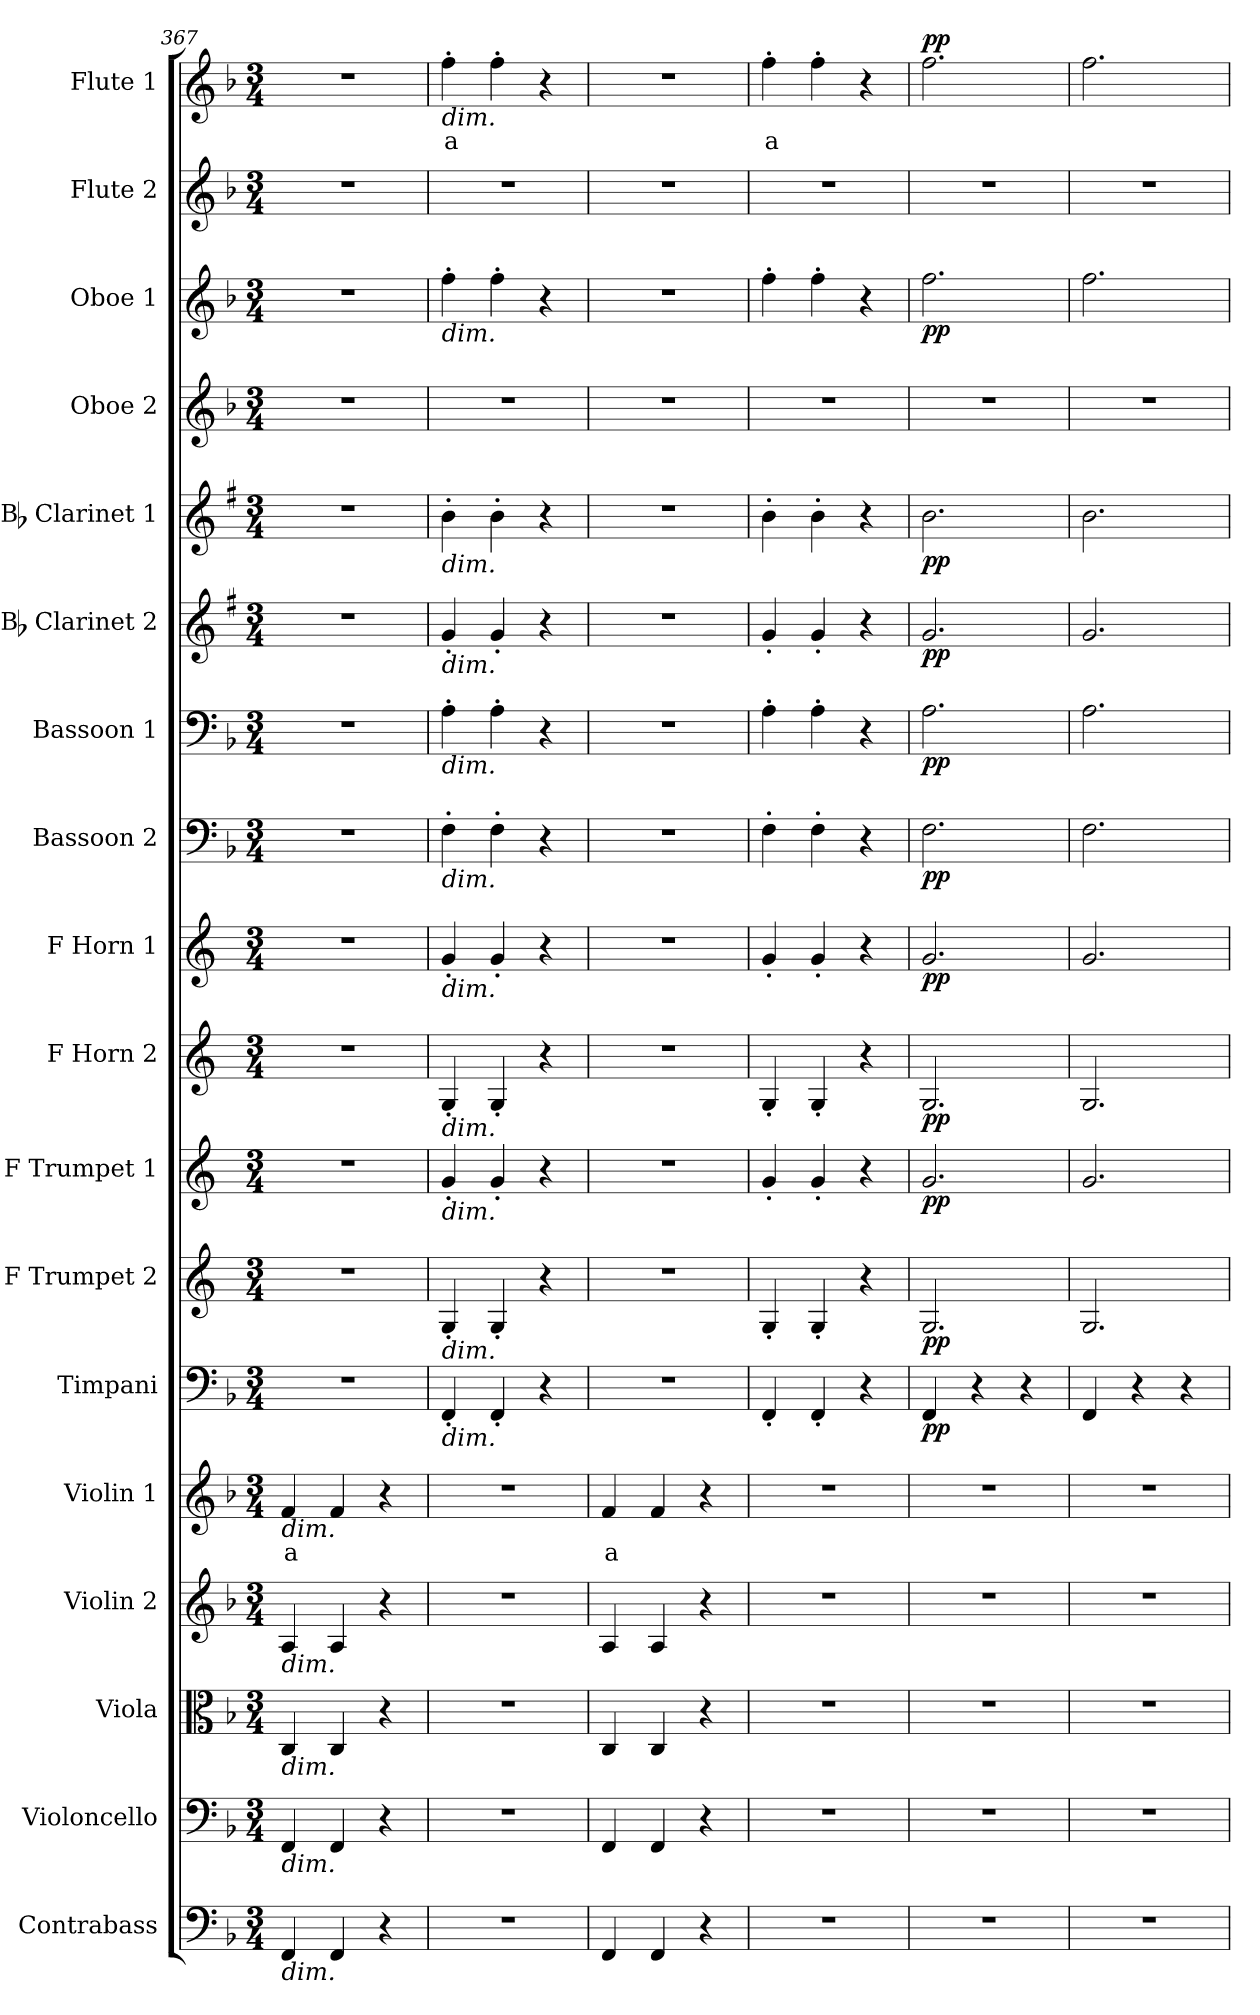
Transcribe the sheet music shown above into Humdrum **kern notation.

**kern	**kern	**kern	**kern	**kern	**text	**kern	**dynam	**kern	**dynam	**kern	**dynam	**kern	**dynam	**kern	**dynam	**kern	**dynam	**kern	**dynam	**kern	**dynam	**kern	**dynam	**kern	**kern	**dynam	**kern	**kern	**text	**dynam
*part18	*part17	*part16	*part15	*part14	*part14	*part13	*part13	*part12	*part12	*part11	*part11	*part10	*part10	*part9	*part9	*part8	*part8	*part7	*part7	*part6	*part6	*part5	*part5	*part4	*part3	*part3	*part2	*part1	*part1	*part1
*staff18	*staff17	*staff16	*staff15	*staff14	*staff14	*staff13	*staff13	*staff12	*staff12	*staff11	*staff11	*staff10	*staff10	*staff9	*staff9	*staff8	*staff8	*staff7	*staff7	*staff6	*staff6	*staff5	*staff5	*staff4	*staff3	*staff3	*staff2	*staff1	*staff1	*staff1
*I"Contrabass	*I"Violoncello	*I"Viola	*I"Violin 2	*I"Violin 1	*	*I"Timpani	*	*I"F Trumpet 2	*	*I"F Trumpet 1	*	*I"F Horn 2	*	*I"F Horn 1	*	*I"Bassoon 2	*	*I"Bassoon 1	*	*I"Bb Clarinet 2	*	*I"Bb Clarinet 1	*	*I"Oboe 2	*I"Oboe 1	*	*I"Flute 2	*I"Flute 1	*	*
*I'Cb	*I'Vc	*I'Vla	*I'Vln 2	*I'Vln 1	*	*I'Timp	*	*I'Tpt 2	*	*I'Tpt 1	*	*I'Hn 2	*	*I'Hn 1	*	*I'Bsn 2	*	*I'Bsn 1	*	*I'Cl 2	*	*I'Cl 1	*	*I'Ob 2	*I'Ob 1	*	*I'Fl 2	*I'Fl 1	*	*
*clefF4	*clefF4	*clefC3	*clefG2	*clefG2	*	*clefF4	*	*clefG2	*	*clefG2	*	*clefG2	*	*clefG2	*	*clefF4	*	*clefF4	*	*clefG2	*	*clefG2	*	*clefG2	*clefG2	*	*clefG2	*clefG2	*	*
*ITrd7c12	*	*	*	*	*	*	*	*ITrd-3c-5	*	*ITrd-3c-5	*	*ITrd4c7	*	*ITrd4c7	*	*	*	*	*	*ITrd1c2	*	*ITrd1c2	*	*	*	*	*	*	*	*
*k[b-]	*k[b-]	*k[b-]	*k[b-]	*k[b-]	*	*k[b-]	*	*k[b-]	*	*k[b-]	*	*k[b-]	*	*k[b-]	*	*k[b-]	*	*k[b-]	*	*k[b-]	*	*k[b-]	*	*k[b-]	*k[b-]	*	*k[b-]	*k[b-]	*	*
*M3/4	*M3/4	*M3/4	*M3/4	*M3/4	*	*M3/4	*	*M3/4	*	*M3/4	*	*M3/4	*	*M3/4	*	*M3/4	*	*M3/4	*	*M3/4	*	*M3/4	*	*M3/4	*M3/4	*	*M3/4	*M3/4	*	*
=367	=367	=367	=367	=367	=367	=367	=367	=367	=367	=367	=367	=367	=367	=367	=367	=367	=367	=367	=367	=367	=367	=367	=367	=367	=367	=367	=367	=367	=367	=367
!	!	!	!	!LO:TX:b:i:t=dim.	!	!	!	!	!	!	!	!	!	!	!	!	!	!	!	!	!	!	!	!	!	!	!	!	!	!
!	!	!	!LO:TX:b:i:t=dim.	!	!	!	!	!	!	!	!	!	!	!	!	!	!	!	!	!	!	!	!	!	!	!	!	!	!	!
!	!	!LO:TX:b:i:t=dim.	!	!	!	!	!	!	!	!	!	!	!	!	!	!	!	!	!	!	!	!	!	!	!	!	!	!	!	!
!	!LO:TX:b:i:t=dim.	!	!	!	!	!	!	!	!	!	!	!	!	!	!	!	!	!	!	!	!	!	!	!	!	!	!	!	!	!
!LO:TX:b:i:t=dim.	!	!	!	!	!	!	!	!	!	!	!	!	!	!	!	!	!	!	!	!	!	!	!	!	!	!	!	!	!	!
!	!	!	!	!	!LO:LY:b:color=#FF0000	!	!	!	!	!	!	!	!	!	!	!	!	!	!	!	!	!	!	!	!	!	!	!	!	!
4FFF/	4FF/	4C/	4A/	4f/	a	2.r	.	2.r	.	2.r	.	2.r	.	2.r	.	2.r	.	2.r	.	2.r	.	2.r	.	2.r	2.r	.	2.r	2.r	.	.
4FFF/	4FF/	4C/	4A/	4f/	.	.	.	.	.	.	.	.	.	.	.	.	.	.	.	.	.	.	.	.	.	.	.	.	.	.
4r	4r	4r	4r	4r	.	.	.	.	.	.	.	.	.	.	.	.	.	.	.	.	.	.	.	.	.	.	.	.	.	.
=368	=368	=368	=368	=368	=368	=368	=368	=368	=368	=368	=368	=368	=368	=368	=368	=368	=368	=368	=368	=368	=368	=368	=368	=368	=368	=368	=368	=368	=368	=368
!	!	!	!	!	!	!	!	!	!	!	!	!	!	!	!	!	!	!	!	!	!	!	!	!	!	!	!	!LO:TX:b:i:t=dim.	!	!
!	!	!	!	!	!	!	!	!	!	!	!	!	!	!	!	!	!	!	!	!	!	!	!	!	!LO:TX:b:i:t=dim.	!	!	!	!	!
!	!	!	!	!	!	!	!	!	!	!	!	!	!	!	!	!	!	!	!	!	!	!LO:TX:b:i:t=dim.	!	!	!	!	!	!	!	!
!	!	!	!	!	!	!	!	!	!	!	!	!	!	!	!	!	!	!	!	!LO:TX:b:i:t=dim.	!	!	!	!	!	!	!	!	!	!
!	!	!	!	!	!	!	!	!	!	!	!	!	!	!	!	!	!	!LO:TX:b:i:t=dim.	!	!	!	!	!	!	!	!	!	!	!	!
!	!	!	!	!	!	!	!	!	!	!	!	!	!	!	!	!LO:TX:b:i:t=dim.	!	!	!	!	!	!	!	!	!	!	!	!	!	!
!	!	!	!	!	!	!	!	!	!	!	!	!	!	!LO:TX:b:i:t=dim.	!	!	!	!	!	!	!	!	!	!	!	!	!	!	!	!
!	!	!	!	!	!	!	!	!	!	!	!	!LO:TX:b:i:t=dim.	!	!	!	!	!	!	!	!	!	!	!	!	!	!	!	!	!	!
!	!	!	!	!	!	!	!	!	!	!LO:TX:b:i:t=dim.	!	!	!	!	!	!	!	!	!	!	!	!	!	!	!	!	!	!	!	!
!	!	!	!	!	!	!	!	!LO:TX:b:i:t=dim.	!	!	!	!	!	!	!	!	!	!	!	!	!	!	!	!	!	!	!	!	!	!
!	!	!	!	!	!	!LO:TX:b:i:t=dim.	!	!	!	!	!	!	!	!	!	!	!	!	!	!	!	!	!	!	!	!	!	!	!	!
!	!	!	!	!	!	!	!	!	!	!	!	!	!	!	!	!	!	!	!	!	!	!	!	!	!	!	!	!	!LO:LY:b:color=#FF0000	!
2.r	2.r	2.r	2.r	2.r	.	4FF'/	.	4c'/	.	4cc'/	.	4C'/	.	4c'/	.	4F'\	.	4A'\	.	4f'/	.	4a'\	.	2.r	4ff'\	.	2.r	4ff'\	a	.
.	.	.	.	.	.	4FF'/	.	4c'/	.	4cc'/	.	4C'/	.	4c'/	.	4F'\	.	4A'\	.	4f'/	.	4a'\	.	.	4ff'\	.	.	4ff'\	.	.
.	.	.	.	.	.	4r	.	4r	.	4r	.	4r	.	4r	.	4r	.	4r	.	4r	.	4r	.	.	4r	.	.	4r	.	.
=369	=369	=369	=369	=369	=369	=369	=369	=369	=369	=369	=369	=369	=369	=369	=369	=369	=369	=369	=369	=369	=369	=369	=369	=369	=369	=369	=369	=369	=369	=369
!	!	!	!	!	!LO:LY:b:color=#FF0000	!	!	!	!	!	!	!	!	!	!	!	!	!	!	!	!	!	!	!	!	!	!	!	!	!
4FFF/	4FF/	4C/	4A/	4f/	a	2.r	.	2.r	.	2.r	.	2.r	.	2.r	.	2.r	.	2.r	.	2.r	.	2.r	.	2.r	2.r	.	2.r	2.r	.	.
4FFF/	4FF/	4C/	4A/	4f/	.	.	.	.	.	.	.	.	.	.	.	.	.	.	.	.	.	.	.	.	.	.	.	.	.	.
4r	4r	4r	4r	4r	.	.	.	.	.	.	.	.	.	.	.	.	.	.	.	.	.	.	.	.	.	.	.	.	.	.
=370	=370	=370	=370	=370	=370	=370	=370	=370	=370	=370	=370	=370	=370	=370	=370	=370	=370	=370	=370	=370	=370	=370	=370	=370	=370	=370	=370	=370	=370	=370
!	!	!	!	!	!	!	!	!	!	!	!	!	!	!	!	!	!	!	!	!	!	!	!	!	!	!	!	!	!LO:LY:b:color=#FF0000	!
2.r	2.r	2.r	2.r	2.r	.	4FF'/	.	4c'/	.	4cc'/	.	4C'/	.	4c'/	.	4F'\	.	4A'\	.	4f'/	.	4a'\	.	2.r	4ff'\	.	2.r	4ff'\	a	.
.	.	.	.	.	.	4FF'/	.	4c'/	.	4cc'/	.	4C'/	.	4c'/	.	4F'\	.	4A'\	.	4f'/	.	4a'\	.	.	4ff'\	.	.	4ff'\	.	.
.	.	.	.	.	.	4r	.	4r	.	4r	.	4r	.	4r	.	4r	.	4r	.	4r	.	4r	.	.	4r	.	.	4r	.	.
=371	=371	=371	=371	=371	=371	=371	=371	=371	=371	=371	=371	=371	=371	=371	=371	=371	=371	=371	=371	=371	=371	=371	=371	=371	=371	=371	=371	=371	=371	=371
!	!	!	!	!	!	!	!LO:DY:b	!	!LO:DY:b	!	!LO:DY:b	!	!LO:DY:b	!	!LO:DY:b	!	!LO:DY:b	!	!LO:DY:b	!	!LO:DY:b	!	!LO:DY:b	!	!	!LO:DY:b	!	!	!	!LO:DY:b
2.r	2.r	2.r	2.r	2.r	.	4FF/	pp	2.c/	pp	2.cc/	pp	2.C/	pp	2.c/	pp	2.F\	pp	2.A\	pp	2.f/	pp	2.a\	pp	2.r	2.ff\	pp	2.r	2.ff\	.	pp
.	.	.	.	.	.	4r	.	.	.	.	.	.	.	.	.	.	.	.	.	.	.	.	.	.	.	.	.	.	.	.
.	.	.	.	.	.	4r	.	.	.	.	.	.	.	.	.	.	.	.	.	.	.	.	.	.	.	.	.	.	.	.
=372	=372	=372	=372	=372	=372	=372	=372	=372	=372	=372	=372	=372	=372	=372	=372	=372	=372	=372	=372	=372	=372	=372	=372	=372	=372	=372	=372	=372	=372	=372
2.r	2.r	2.r	2.r	2.r	.	4FF/	.	2.c/	.	2.cc/	.	2.C/	.	2.c/	.	2.F\	.	2.A\	.	2.f/	.	2.a\	.	2.r	2.ff\	.	2.r	2.ff\	.	.
.	.	.	.	.	.	4r	.	.	.	.	.	.	.	.	.	.	.	.	.	.	.	.	.	.	.	.	.	.	.	.
.	.	.	.	.	.	4r	.	.	.	.	.	.	.	.	.	.	.	.	.	.	.	.	.	.	.	.	.	.	.	.
=	=	=	=	=	=	=	=	=	=	=	=	=	=	=	=	=	=	=	=	=	=	=	=	=	=	=	=	=	=	=
*-	*-	*-	*-	*-	*-	*-	*-	*-	*-	*-	*-	*-	*-	*-	*-	*-	*-	*-	*-	*-	*-	*-	*-	*-	*-	*-	*-	*-	*-	*-
